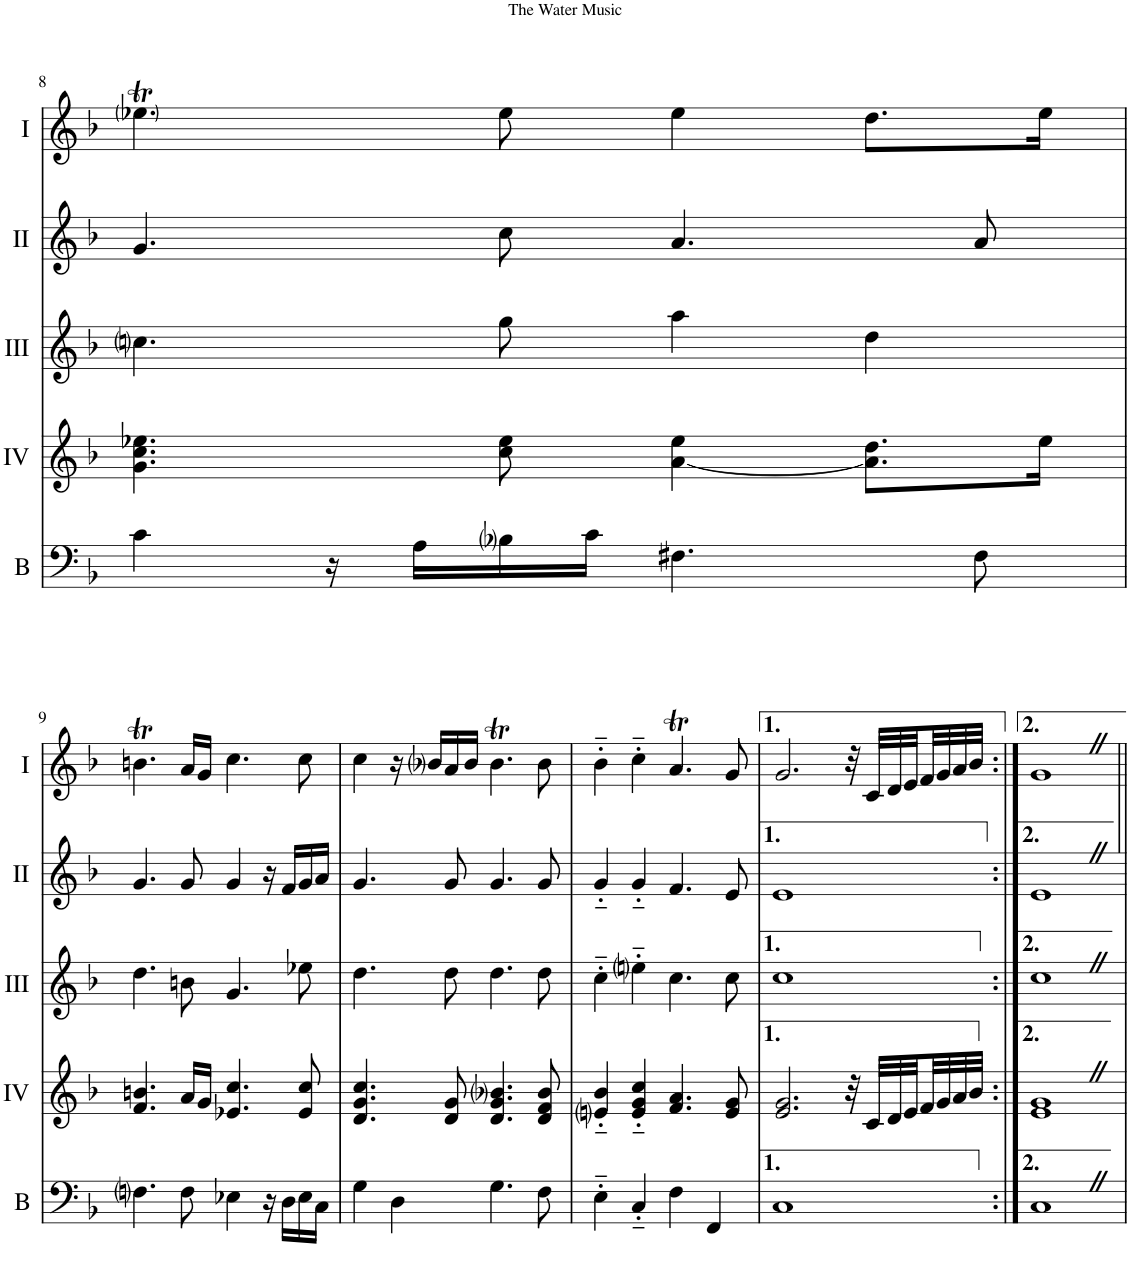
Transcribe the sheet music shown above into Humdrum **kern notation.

**kern	**kern	**kern	**kern	**kern
*part5	*part4	*part3	*part2	*part1
*staff5	*staff4	*staff3	*staff2	*staff1
*I"Bass	*I"Acc. 4	*I"Acc. 3	*I"Acc. 2	*I"Acc. 1
*I'B	*	*	*	*
!!LO:PB:g=z
*clefF4	*clefG2	*clefG2	*clefG2	*clefG2
*Trd7c12	*	*Trd7c12	*	*
*k[b-]	*k[b-]	*k[b-]	*k[b-]	*k[b-]
*M4/4	*M4/4	*M4/4	*M4/4	*M4/4
*met(c)	*met(c)	*met(c)	*met(c)	*met(c)
=8	=8	=8	=8	=8
4c\	4.g\ 4.cc\ 4.ee-X\	4.ccni\	4.g/	4.ee-XT\
16r	.	.	.	.
16A\LL	.	.	.	.
16B-i\	8cc\ 8ee-\	8gg\	8cc\	8ee-\
16c\JJ	.	.	.	.
4.F#X\	[4a\ 4ee-\	4aa\	4.a/	4ee-\
.	8.a\] 8.dd\L	4dd\	.	8.dd\L
8F#\	.	.	8a/	.
.	16ee-\Jk	.	.	16ee-\Jk
!!LO:LB:g=z
=9	=9	=9	=9	=9
4.Fni\	4.f/ 4.bn/	4.dd\	4.g/	4.bnt\
8F\	16a/LL	8bn\	8g/	16a/LL
.	16g/JJ	.	.	16g/JJ
4E-X\	4.e-X/ 4.cc/	4.g/	4g/	4.cc\
16r	.	.	16r	.
16D\LL	.	.	16f/LL	.
16E-\	8e-/ 8cc/	8ee-X\	16g/	8cc\
16C\JJ	.	.	16a/JJ	.
=10	=10	=10	=10	=10
4G\	4.d/ 4.g/ 4.cc/	4.dd\	4.g/	4cc\
4D\	.	.	.	16r
.	.	.	.	16b-i/LL
.	8d/ 8g/	8dd\	8g/	16a/
.	.	.	.	16b-/JJ
4.G\	4.d/ 4.g/ 4.b-i/	4.dd\	4.g/	4.b-T\
8F\	8d/ 8f/ 8b-/	8dd\	8g/	8b-\
=11	=11	=11	=11	=11
4E'~\	4eni/'~ 4b-/'~	4cc'~\	4g'~/	4b-'~\
4C'~/	4e/'~ 4g/'~ 4cc/'~	4eeni'~\	4g'~/	4cc'~\
4F\	4.f/ 4.a/	4.cc\	4.f/	4.at/
4FF/	.	.	.	.
.	8e/ 8g/	8cc\	8e/	8g/
=12	=12	=12	=12	=12
1C	2.e/ 2.g/	1cc	1e	2.g/
.	32r	.	.	32r
.	32c/LLL	.	.	32c/LLL
.	32d/	.	.	32d/
.	32e/	.	.	32e/
.	32f/	.	.	32f/
.	32g/	.	.	32g/
.	32a/	.	.	32a/
.	32b-/JJJ	.	.	32b-/JJJ
=13:|!	=13:|!	=13:|!	=13:|!	=13:|!
1CZ	1eZ 1gZ	1ccZ	1eZ	1gZ
=||	=||	=||	=||	=||
*-	*-	*-	*-	*-
